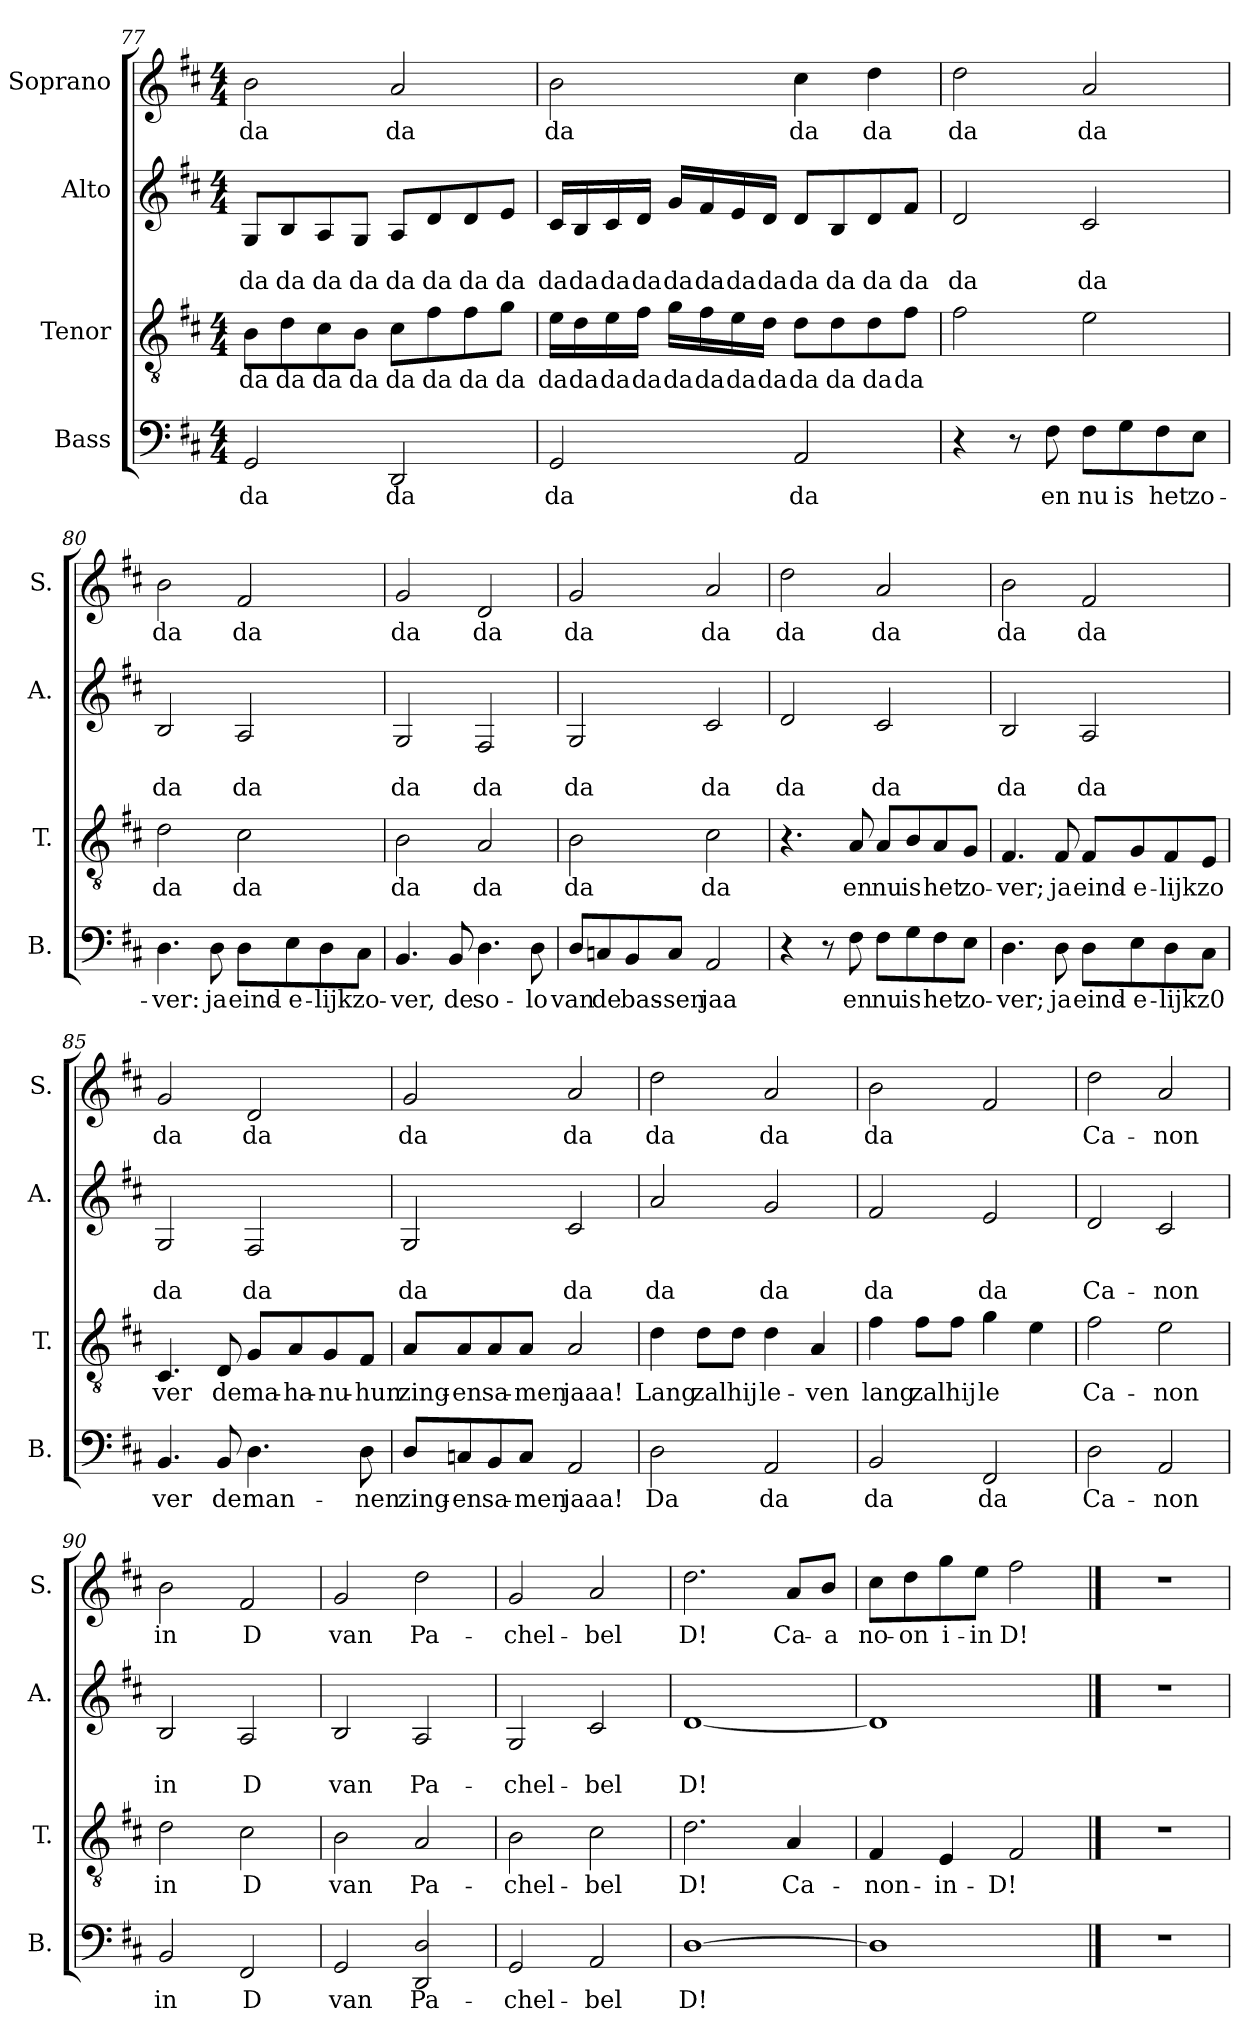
**kern	**text	**kern	**text	**kern	**text	**text	**kern	**text
*part4	*part4	*part3	*part3	*part2	*part2	*part2	*part1	*part1
*staff4	*staff4	*staff3	*staff3	*staff2	*staff2	*staff2	*staff1	*staff1
*I"Bass	*	*I"Tenor	*	*I"Alto	*	*	*I"Soprano	*
*I'B.	*	*I'T.	*	*I'A.	*	*	*I'S.	*
*clefF4	*	*clefGv2	*	*clefG2	*	*	*clefG2	*
*k[f#c#]	*	*k[f#c#]	*	*k[f#c#]	*	*	*k[f#c#]	*
*M4/4	*	*M4/4	*	*M4/4	*	*	*M4/4	*
=77	=77	=77	=77	=77	=77	=77	=77	=77
2GG/	da	8B\L	da	8G/L	.	da	2b\	da
.	.	8d\	da	8B/	.	da	.	.
.	.	8c#\	da	8A/	.	da	.	.
.	.	8B\J	da	8G/J	.	da	.	.
2DD/	da	8c#\L	da	8A/L	.	da	2a/	da
.	.	8f#\	da	8d/	.	da	.	.
.	.	8f#\	da	8d/	.	da	.	.
.	.	8g\J	da	8e/J	.	da	.	.
!!LO:PB:g=z
=78	=78	=78	=78	=78	=78	=78	=78	=78
2GG/	da	16e\LL	da	16c#/LL	.	da	2b\	da
.	.	16d\	da	16B/	.	da	.	.
.	.	16e\	da	16c#/	.	da	.	.
.	.	16f#\JJ	da	16d/JJ	.	da	.	.
.	.	16g\LL	da	16g/LL	.	da	.	.
.	.	16f#\	da	16f#/	.	da	.	.
.	.	16e\	da	16e/	.	da	.	.
.	.	16d\JJ	da	16d/JJ	.	da	.	.
2AA/	da	8d\L	da	8d/L	.	da	4cc#\	da
.	.	8d\	da	8B/	.	da	.	.
.	.	8d\	da	8d/	.	da	4dd\	da
.	.	8f#\J	da	8f#/J	.	da	.	.
=79	=79	=79	=79	=79	=79	=79	=79	=79
4r	.	2f#\	.	2d/	.	da	2dd\	da
8r	.	.	.	.	.	.	.	.
8F#\	en	.	.	.	.	.	.	.
8F#\L	nu	2e\	.	2c#/	.	da	2a/	da
8G\	is	.	.	.	.	.	.	.
8F#\	het	.	.	.	.	.	.	.
8E\J	zo-	.	.	.	.	.	.	.
=80	=80	=80	=80	=80	=80	=80	=80	=80
4.D\	ver:	2d\	da	2B/	.	da	2b\	da
8D\	ja	.	.	.	.	.	.	.
8D\L	eind-	2c#\	da	2A/	.	da	2f#/	da
8E\	-e-	.	.	.	.	.	.	.
8D\	-lijk	.	.	.	.	.	.	.
8C#\J	zo-	.	.	.	.	.	.	.
=81	=81	=81	=81	=81	=81	=81	=81	=81
4.BB/	-ver,	2B\	da	2G/	.	da	2g/	da
8BB/	de	.	.	.	.	.	.	.
4.D\	so-	2A/	da	2F#/	.	da	2d/	da
8D\	-lo	.	.	.	.	.	.	.
!!LO:LB:g=z
=82	=82	=82	=82	=82	=82	=82	=82	=82
8D/L	van	2B\	da	2G/	.	da	2g/	da
8Cn/	de	.	.	.	.	.	.	.
8BB/	bas-	.	.	.	.	.	.	.
8C/J	-sen	.	.	.	.	.	.	.
2AA/	jaa	2c#\	da	2c#/	.	da	2a/	da
=83	=83	=83	=83	=83	=83	=83	=83	=83
4r	.	4.r	.	2d/	.	da	2dd\	da
8r	.	.	.	.	.	.	.	.
8F#\	en	8A/	en	.	.	.	.	.
8F#\L	nu	8A/L	nu	2c#/	.	da	2a/	da
8G\	is	8B/	is	.	.	.	.	.
8F#\	het	8A/	het	.	.	.	.	.
8E\J	zo-	8G/J	zo-	.	.	.	.	.
=84	=84	=84	=84	=84	=84	=84	=84	=84
4.D\	-ver;	4.F#/	-ver;	2B/	.	da	2b\	da
8D\	ja	8F#/	ja	.	.	.	.	.
8D\L	eind-	8F#/L	eind-	2A/	.	da	2f#/	da
8E\	-e-	8G/	-e-	.	.	.	.	.
8D\	-lijk	8F#/	-lijk	.	.	.	.	.
8C#\J	z0	8E/J	zo	.	.	.	.	.
=85	=85	=85	=85	=85	=85	=85	=85	=85
4.BB/	ver	4.C#/	ver	2G/	.	da	2g/	da
8BB/	de	8D/	de	.	.	.	.	.
4.D\	man-	8G/L	ma-	2F#/	.	da	2d/	da
.	.	8A/	-ha-	.	.	.	.	.
.	.	8G/	-nu-	.	.	.	.	.
8D\	-nen	8F#/J	-hun	.	.	.	.	.
!!LO:PB:g=z
=86	=86	=86	=86	=86	=86	=86	=86	=86
8D/L	zing-	8A/L	zing-	2G/	.	da	2g/	da
8Cn/	-en	8A/	-en	.	.	.	.	.
8BB/	sa-	8A/	sa-	.	.	.	.	.
8C/J	-men	8A/J	-men	.	.	.	.	.
2AA/	jaaa!	2A/	jaaa!	2c#/	.	da	2a/	da
=87	=87	=87	=87	=87	=87	=87	=87	=87
2D\	Da	4d\	Lang	2a/	.	da	2dd\	da
.	.	8d\L	zal	.	.	.	.	.
.	.	8d\J	hij	.	.	.	.	.
2AA/	da	4d\	le-	2g/	.	da	2a/	da
.	.	4A/	-ven	.	.	.	.	.
=88	=88	=88	=88	=88	=88	=88	=88	=88
2BB/	da	4f#\	lang	2f#/	.	da	2b\	da
.	.	8f#\L	zal	.	.	.	.	.
.	.	8f#\J	hij	.	.	.	.	.
2FF#/	da	4g\	le	2e/	.	da	2f#/	.
.	.	4e\	.	.	.	.	.	.
=89	=89	=89	=89	=89	=89	=89	=89	=89
2D\	Ca-	2f#\	Ca-	2d/	.	Ca-	2dd\	Ca-
2AA/	-non	2e\	-non	2c#/	.	-non	2a/	-non
=90	=90	=90	=90	=90	=90	=90	=90	=90
2BB/	in	2d\	in	2B/	.	in	2b\	in
2FF#/	D	2c#\	D	2A/	.	D	2f#/	D
=91	=91	=91	=91	=91	=91	=91	=91	=91
2GG/	van	2B\	van	2B/	.	van	2g/	van
2DD/ 2D/	Pa-	2A/	Pa-	2A/	.	Pa-	2dd\	Pa-
!!LO:LB:g=z
=92	=92	=92	=92	=92	=92	=92	=92	=92
2GG/	-chel-	2B\	-chel-	2G/	.	-chel-	2g/	-chel-
2AA/	-bel	2c#\	-bel	2c#/	.	-bel	2a/	-bel
=93	=93	=93	=93	=93	=93	=93	=93	=93
[1D	D!	2.d\	D!	[1d	.	D!	2.dd\	D!
.	.	4A/	Ca-	.	.	.	8a/L	Ca-
.	.	.	.	.	.	.	8b/J	-a
=94	=94	=94	=94	=94	=94	=94	=94	=94
1D]	.	4F#/	-non-	1d]	.	.	8cc#\L	no-
.	.	.	.	.	.	.	8dd\	-on
.	.	4E/	-in-	.	.	.	8gg\	i-
.	.	.	.	.	.	.	8ee\J	-in
.	.	2F#/	-D!	.	.	.	2ff#\	D!
==95	==95	==95	==95	==95	==95	==95	==95	==95
1r	.	1r	.	1r	.	.	1r	.
=	=	=	=	=	=	=	=	=
*-	*-	*-	*-	*-	*-	*-	*-	*-
